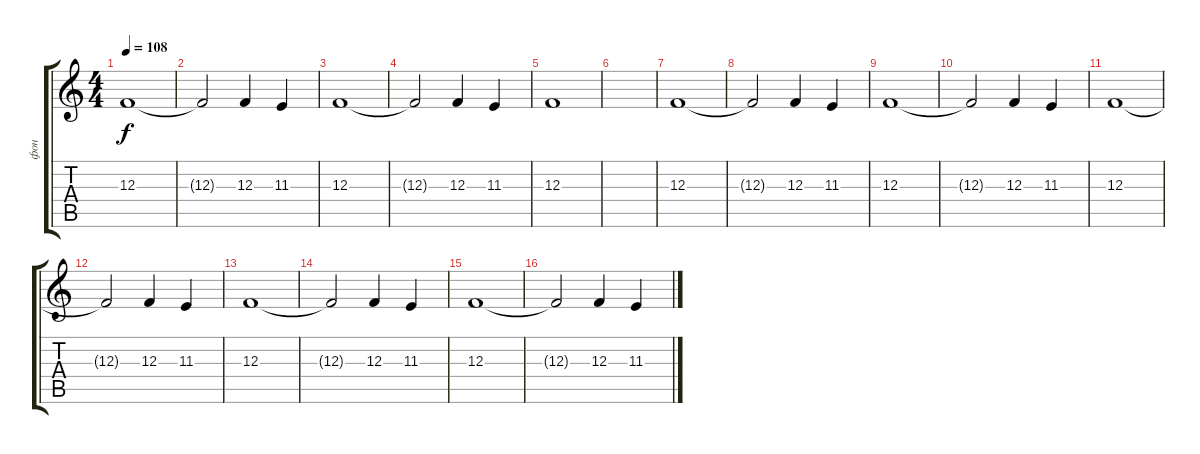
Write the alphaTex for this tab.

\track ("фон" "фон") {instrument synthstrings2}
\staff {score tabs}
\tuning (D4 A3 F3 C3 G2 D2) {hide}
\ts (4 4)
\tempo 108
\clef g2
\ks c
12.3.1{dy f} |
12.3{t}.2 12.3.4 11.3.4 |
12.3.1 |
12.3{t}.2 12.3.4 11.3.4 |
12.3.1 |
|
12.3.1 |
12.3{t}.2 12.3.4 11.3.4 |
12.3.1 |
12.3{t}.2 12.3.4 11.3.4 |
12.3.1 |
12.3{t}.2 12.3.4 11.3.4 |
12.3.1 |
12.3{t}.2 12.3.4 11.3.4 |
12.3.1 |
12.3{t}.2 12.3.4 11.3.4
